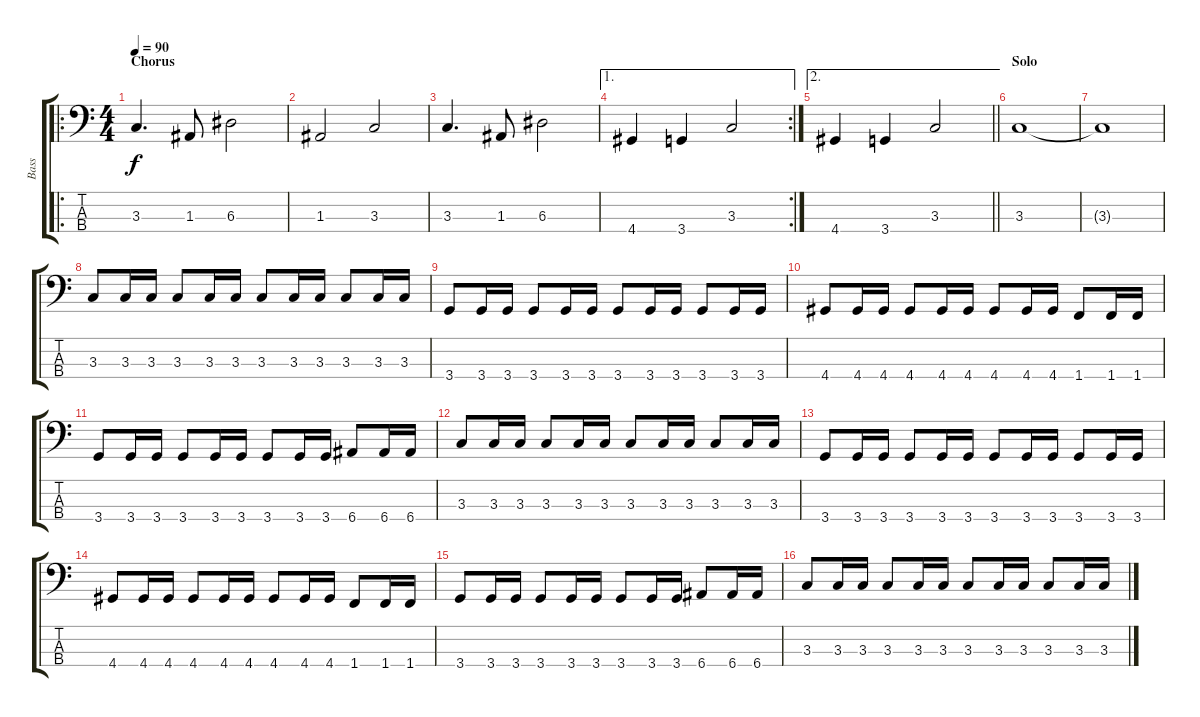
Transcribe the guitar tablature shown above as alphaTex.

\track ("Bass" "Bass") {instrument electricbassfinger}
\staff {score tabs}
\tuning (G2 D2 A1 E1) {hide}
\ro
\ts (4 4)
\section ("" "Chorus")
\tempo 90
\clef f4
\ks c
3.3.4{d dy f} 1.3.8 6.3.2 |
1.3.2 3.3.2 |
3.3.4{d} 1.3.8 6.3.2 |
\ae 1
\rc 2
4.4.4 3.4.4 3.3.2 |
\ae 2
\barLineRight lightlight
4.4.4 3.4.4 3.3.2 |
\section ("" "Solo")
3.3.1 |
3.3{t}.1 |
3.3.8 3.3.16 3.3.16 3.3.8 3.3.16 3.3.16 3.3.8 3.3.16 3.3.16 3.3.8 3.3.16 3.3.16 |
3.4.8 3.4.16 3.4.16 3.4.8 3.4.16 3.4.16 3.4.8 3.4.16 3.4.16 3.4.8 3.4.16 3.4.16 |
4.4.8 4.4.16 4.4.16 4.4.8 4.4.16 4.4.16 4.4.8 4.4.16 4.4.16 1.4.8 1.4.16 1.4.16 |
3.4.8 3.4.16 3.4.16 3.4.8 3.4.16 3.4.16 3.4.8 3.4.16 3.4.16 6.4.8 6.4.16 6.4.16 |
3.3.8 3.3.16 3.3.16 3.3.8 3.3.16 3.3.16 3.3.8 3.3.16 3.3.16 3.3.8 3.3.16 3.3.16 |
3.4.8 3.4.16 3.4.16 3.4.8 3.4.16 3.4.16 3.4.8 3.4.16 3.4.16 3.4.8 3.4.16 3.4.16 |
4.4.8 4.4.16 4.4.16 4.4.8 4.4.16 4.4.16 4.4.8 4.4.16 4.4.16 1.4.8 1.4.16 1.4.16 |
3.4.8 3.4.16 3.4.16 3.4.8 3.4.16 3.4.16 3.4.8 3.4.16 3.4.16 6.4.8 6.4.16 6.4.16 |
3.3.8 3.3.16 3.3.16 3.3.8 3.3.16 3.3.16 3.3.8 3.3.16 3.3.16 3.3.8 3.3.16 3.3.16
